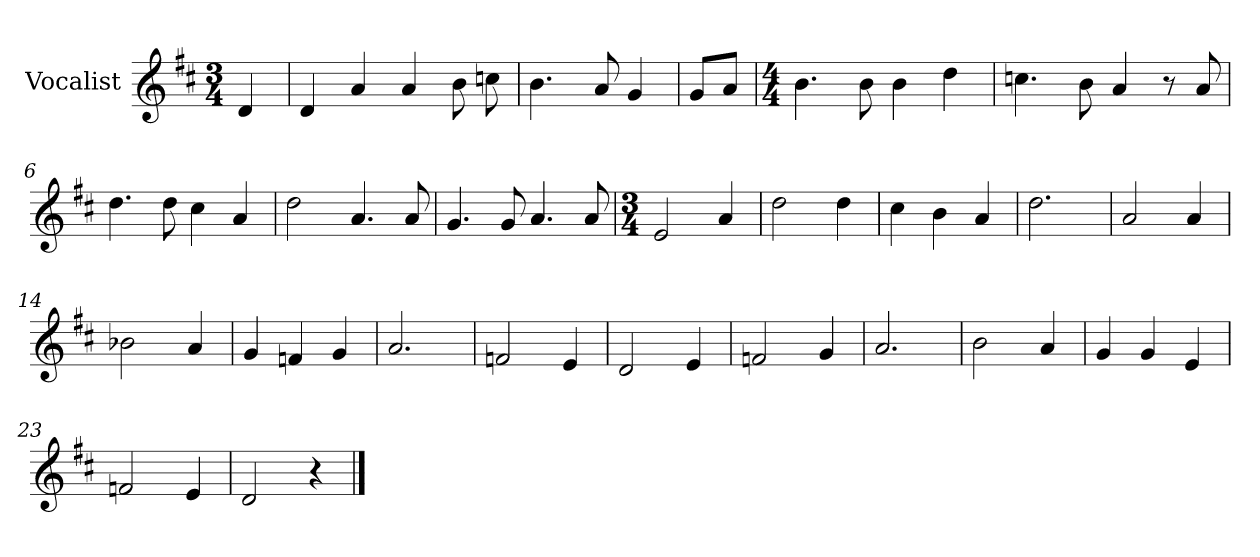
**kern
*part1
*staff1
*I"Vocalist
*k[f#c#]
*D:
*M3/4
=
4d
=1
4d
4a
4a
8b
8ccn
=2
4.b
8a
4g
=3
8gL
8aJ
=4
*M4/4
4.b
8b
4b
4dd
=5
4.ccn
8b
4a
8r
8a
=6
4.dd
8dd
4cc#
4a
=7
2dd
4.a
8a
=8
4.g
8g
4.a
8a
=9
*M3/4
2e
4a
=10
2dd
4dd
=11
4cc#
4b
4a
=12
2.dd
=13
2a
4a
=14
2b-X
4a
=15
4g
4fn
4g
=16
2.a
=17
2fn
4e
=18
2d
4e
=19
2fn
4g
=20
2.a
=21
2b
4a
=22
4g
4g
4e
=23
2fn
4e
=24
2d
4r
==
*-
